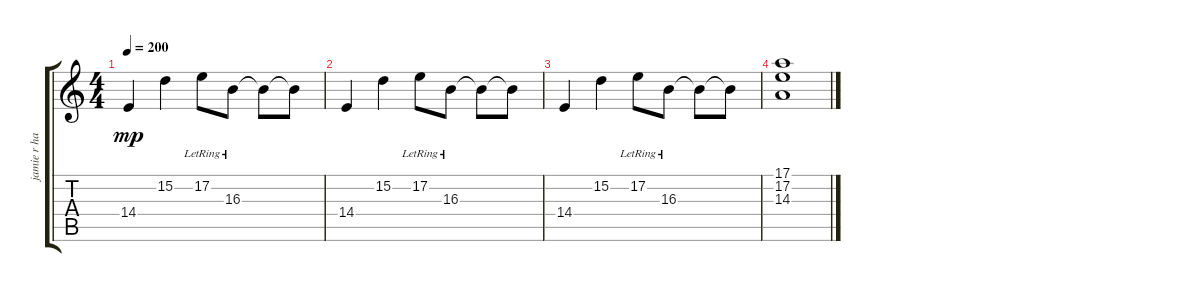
\track ("jamie r hand" "jamie r ha") {instrument acousticgrandpiano}
\staff {score tabs}
\tuning (E4 B3 G3 D3 A2 E2) {hide}
\ts (4 4)
\tempo 200
\clef g2
\ks c
14.4.4{dy mp} 15.2.4 17.2{lr}.8 16.3{lr}.8 16.3{t}.8 16.3{t}.8 |
14.4.4 15.2.4 17.2{lr}.8 16.3{lr}.8 16.3{t}.8 16.3{t}.8 |
14.4.4 15.2.4 17.2{lr}.8 16.3{lr}.8 16.3{t}.8 16.3{t}.8 |
(17.1 17.2 14.3).1
